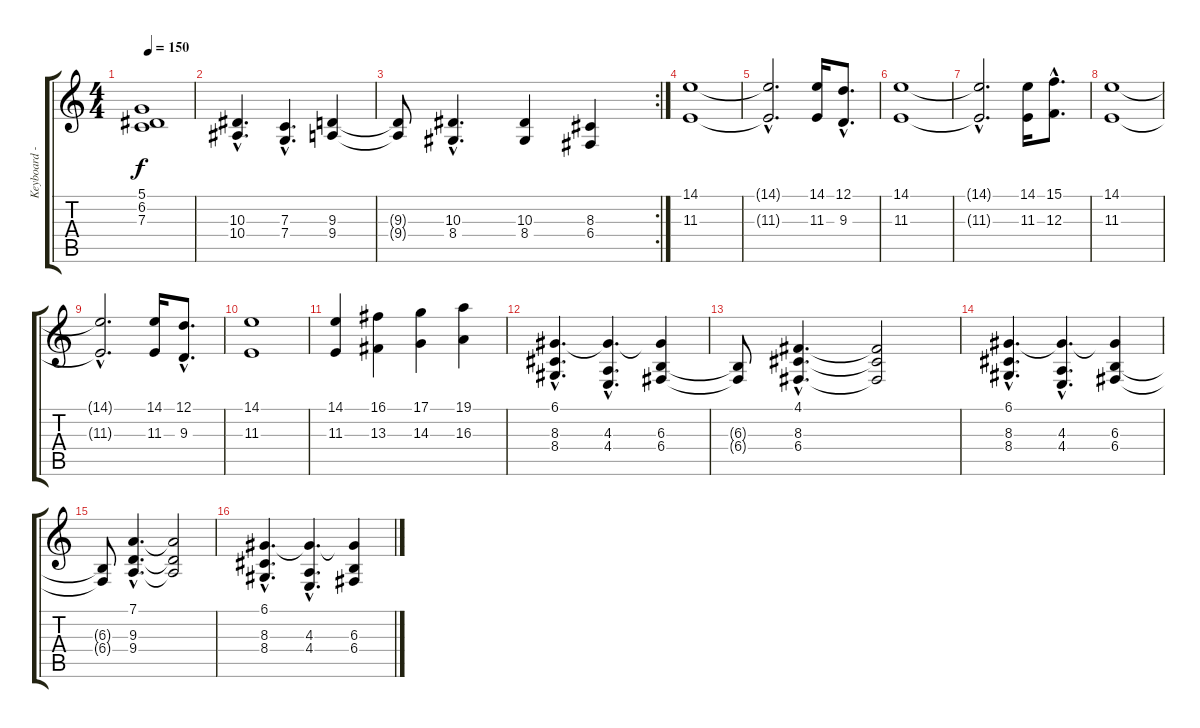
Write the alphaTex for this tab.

\track ("Keyboard - Strings" "Keyboard -") {instrument synthstrings2}
\staff {score tabs}
\tuning (D4 A3 F3 C3 G2 D2) {hide}
\ts (4 4)
\tempo 150
\clef g2
\ks aminor
(5.1{t} 6.2{t} 7.3{t}).1{dy f} |
(10.3{hac} 10.4{hac}).4{d} (7.3{hac} 7.4{hac}).4{d} (9.3 9.4).4 |
\rc 2
(9.3{t} 9.4{t}).8 (10.3{hac} 8.4{hac}).4{d} (10.3 8.4).4 (8.3 6.4).4 |
(14.1 11.3).1 |
(14.1{hac t} 11.3{hac t}).2{d} (14.1 11.3).16 (12.1{hac} 9.3{hac}).8{d} |
(14.1 11.3).1 |
(14.1{hac t} 11.3{hac t}).2{d} (14.1 11.3).16 (15.1{hac} 12.3{hac}).8{d} |
(14.1 11.3).1 |
(14.1{hac t} 11.3{hac t}).2{d} (14.1 11.3).16 (12.1{hac} 9.3{hac}).8{d} |
(14.1 11.3).1 |
(14.1 11.3).4 (16.1 13.3).4 (17.1 14.3).4 (19.1 16.3).4 |
(6.1{hac} 8.3{hac} 8.4{hac}).4{d volume 10 instrument synthstrings2} (6.1{hac t} 4.3{hac} 4.4{hac}).4{d} (6.1{t} 6.3 6.4).4 |
(6.3{t} 6.4{t}).8 (4.1{hac} 8.3{hac} 6.4{hac}).4{d} (4.1{t} 8.3{t} 6.4{t}).2 |
(6.1{hac} 8.3{hac} 8.4{hac}).4{d volume 10 instrument synthstrings2} (6.1{hac t} 4.3{hac} 4.4{hac}).4{d} (6.1{t} 6.3 6.4).4 |
(6.3{t} 6.4{t}).8 (7.1{hac} 9.3{hac} 9.4{hac}).4{d} (7.1{t} 9.3{t} 9.4{t}).2 |
(6.1{hac} 8.3{hac} 8.4{hac}).4{d volume 10 instrument synthstrings2} (6.1{hac t} 4.3{hac} 4.4{hac}).4{d} (6.1{t} 6.3 6.4).4
